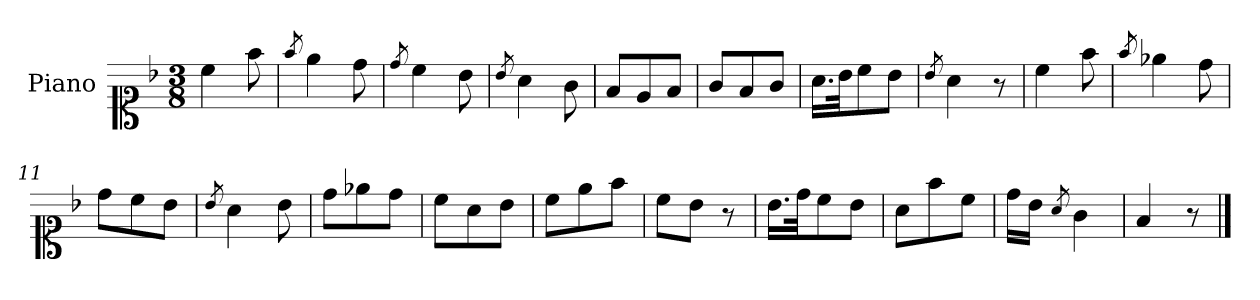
**kern
*part1
*staff1
*I"Piano
*I'Pno.
*clefC1
*k[b-]
*M3/8
=1
4cc\
8ff\
=2
8qff/
4ee\
8dd\
=3
8qdd/
4cc\
8b-\
=4
8qb-/
4a\
8g\
=5
8f/L
8e/
8f/J
=6
8g/L
8f/
8g/J
=7
16.a\LL
32b-\JK
8cc\
8b-\J
=8
8qb-/
4a\
8r
=9
4cc\
8ff\
=10
8qff/
4ee-X\
8dd\
=11
8dd\L
8cc\
8b-\J
!!LO:LB:g=z
=12
8qb-/
4a\
8b-\
=13
8dd\L
8ee-X\
8dd\J
=14
8cc\L
8a\
8b-\J
=15
8cc\L
8ee\
8ff\J
=16
8cc\L
8b-\J
8r
=17
16.b-\LL
32dd\JK
8cc\
8b-\J
=18
8a\L
8ff\
8cc\J
=19
16dd\LL
16b-\JJ
8qa/
4g\
=20
4f/
8r
==
*-
